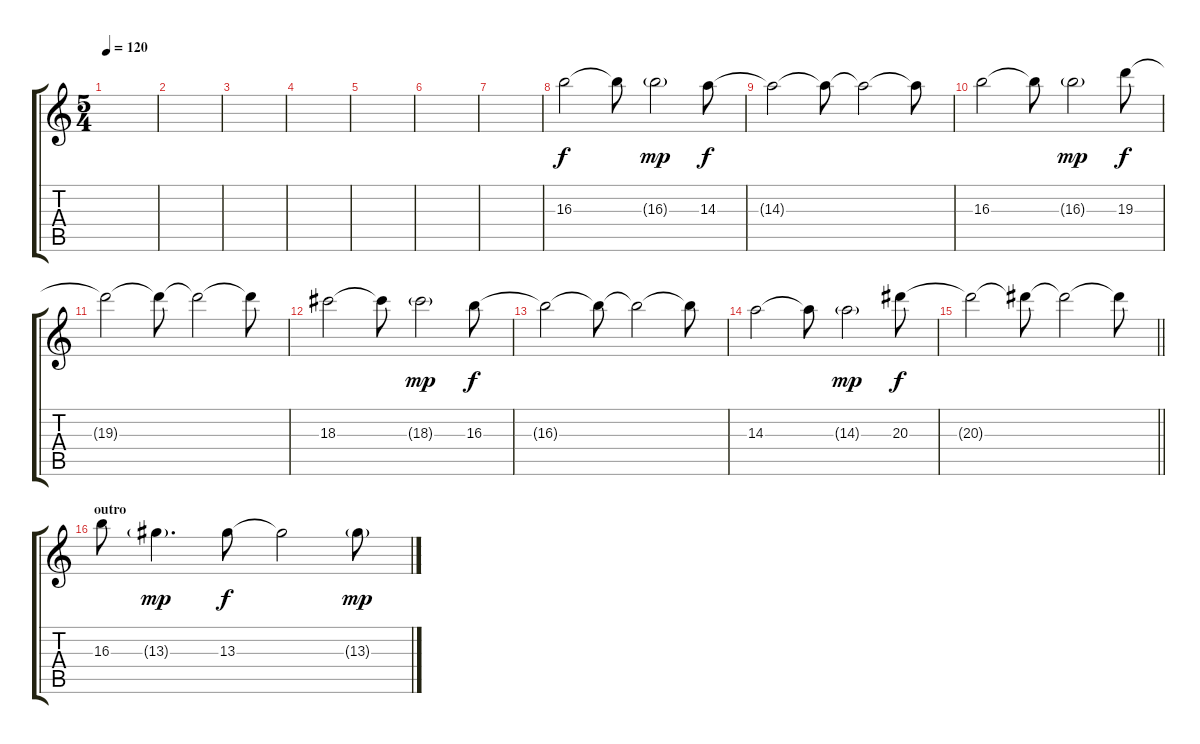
\track "" {instrument electricguitarclean}
\staff {score tabs}
\tuning (E4 B3 G3 D3 A2 E2) {hide}
\ts (5 4)
\tempo 120
\clef g2
\ks c
|
|
|
|
|
|
|
16.3.2 16.3{t}.8 16.3{g}.2{dy mp} 14.3.8{dy f} |
14.3{t}.2 14.3{t}.8 14.3{t}.2 14.3{t}.8 |
16.3.2 16.3{t}.8 16.3{g}.2{dy mp} 19.3.8{dy f} |
19.3{t}.2 19.3{t}.8 19.3{t}.2 19.3{t}.8 |
18.3.2 18.3{t}.8 18.3{g}.2{dy mp} 16.3.8{dy f} |
16.3{t}.2 16.3{t}.8 16.3{t}.2 16.3{t}.8 |
14.3.2 14.3{t}.8 14.3{g}.2{dy mp} 20.3.8{dy f} |
\barLineRight lightlight
20.3{t}.2 20.3{t}.8 20.3{t}.2 20.3{t}.8 |
\section ("" "outro")
16.3.8 13.3{g}.4{d dy mp} 13.3.8{dy f} 13.3{t}.2 13.3{g}.8{dy mp}
